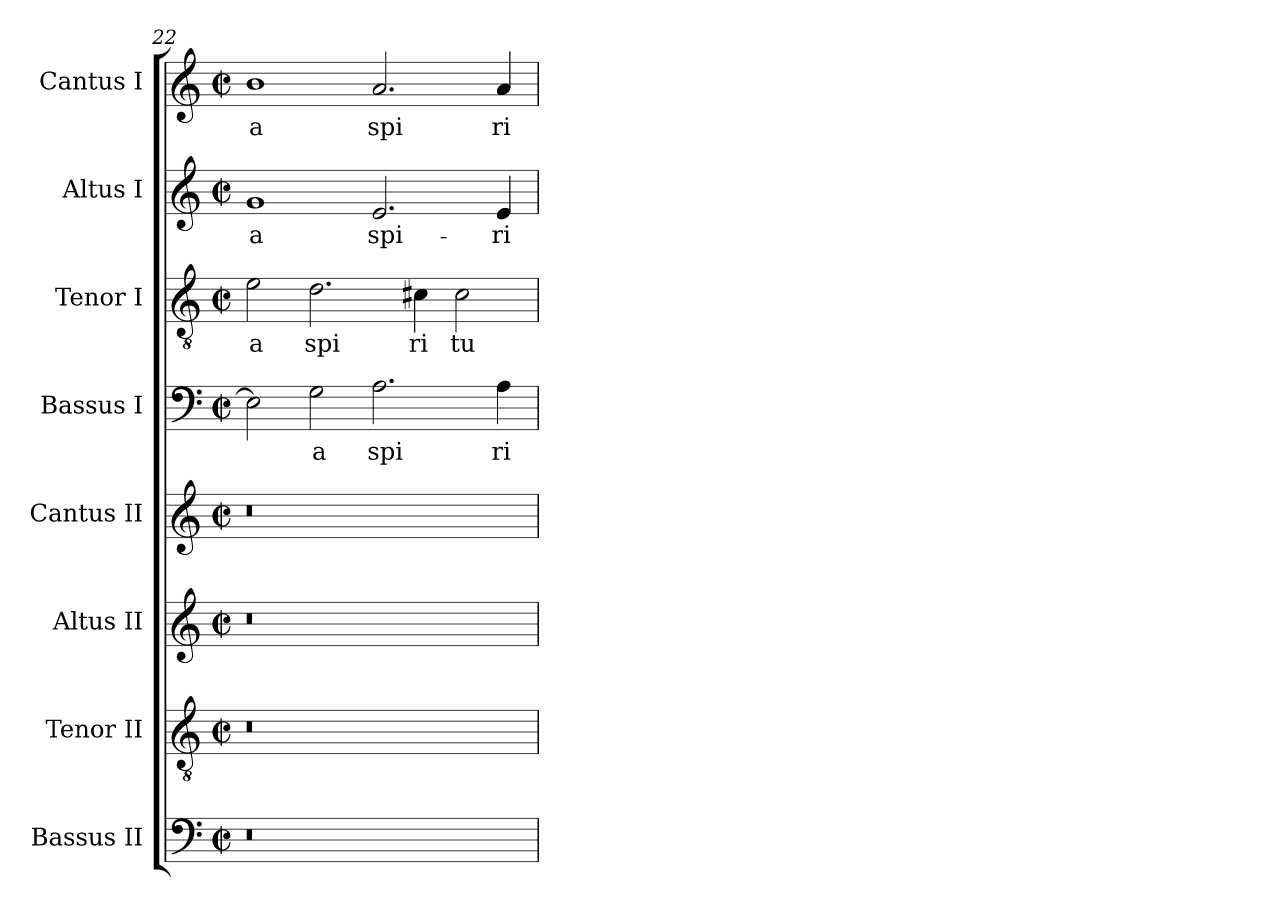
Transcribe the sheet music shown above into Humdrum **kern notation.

**kern	**kern	**kern	**kern	**kern	**text	**kern	**text	**kern	**text	**kern	**text
*part8	*part7	*part6	*part5	*part4	*part4	*part3	*part3	*part2	*part2	*part1	*part1
*staff8	*staff7	*staff6	*staff5	*staff4	*staff4	*staff3	*staff3	*staff2	*staff2	*staff1	*staff1
*I"Bassus II	*I"Tenor II	*I"Altus II	*I"Cantus II	*I"Bassus I	*	*I"Tenor I	*	*I"Altus I	*	*I"Cantus I	*
*clefF4	*clefGv2	*clefG2	*clefG2	*clefF4	*	*clefGv2	*	*clefG2	*	*clefG2	*
*M2/2	*M2/2	*M2/2	*M2/2	*M2/2	*	*M2/2	*	*M2/2	*	*M2/2	*
*met(c|)	*met(c|)	*met(c|)	*met(c|)	*met(c|)	*	*met(c|)	*	*met(c|)	*	*met(c|)	*
=22	=22	=22	=22	=22	=22	=22	=22	=22	=22	=22	=22
!	!	!	!	!	!	!	!LO:LY:b:cj	!	!LO:LY:b:cj	!	!LO:LY:b:cj
0r	0r	0r	0r	2E\]	.	2e\	a	1g	a	1b	a
!	!	!	!	!	!LO:LY:b:cj	!	!LO:LY:b:cj	!	!	!	!
.	.	.	.	2G\	a	2.d\	spi	.	.	.	.
!	!	!	!	!	!LO:LY:b:cj	!	!	!	!LO:LY:b:cj	!	!LO:LY:b:cj
.	.	.	.	2.A\	spi	.	.	2.e/	spi-	2.a/	spi
!	!	!	!	!	!	!	!LO:LY:b:cj	!	!	!	!
.	.	.	.	.	.	4c#X\	ri	.	.	.	.
!	!	!	!	!	!	!	!LO:LY:b:cj	!	!	!	!
.	.	.	.	.	.	2c#\	tu	.	.	.	.
!	!	!	!	!	!LO:LY:b:cj	!	!	!	!LO:LY:b:cj	!	!LO:LY:b:cj
.	.	.	.	4A\	ri	.	.	4e/	-ri-	4a/	ri
=	=	=	=	=	=	=	=	=	=	=	=
*-	*-	*-	*-	*-	*-	*-	*-	*-	*-	*-	*-
